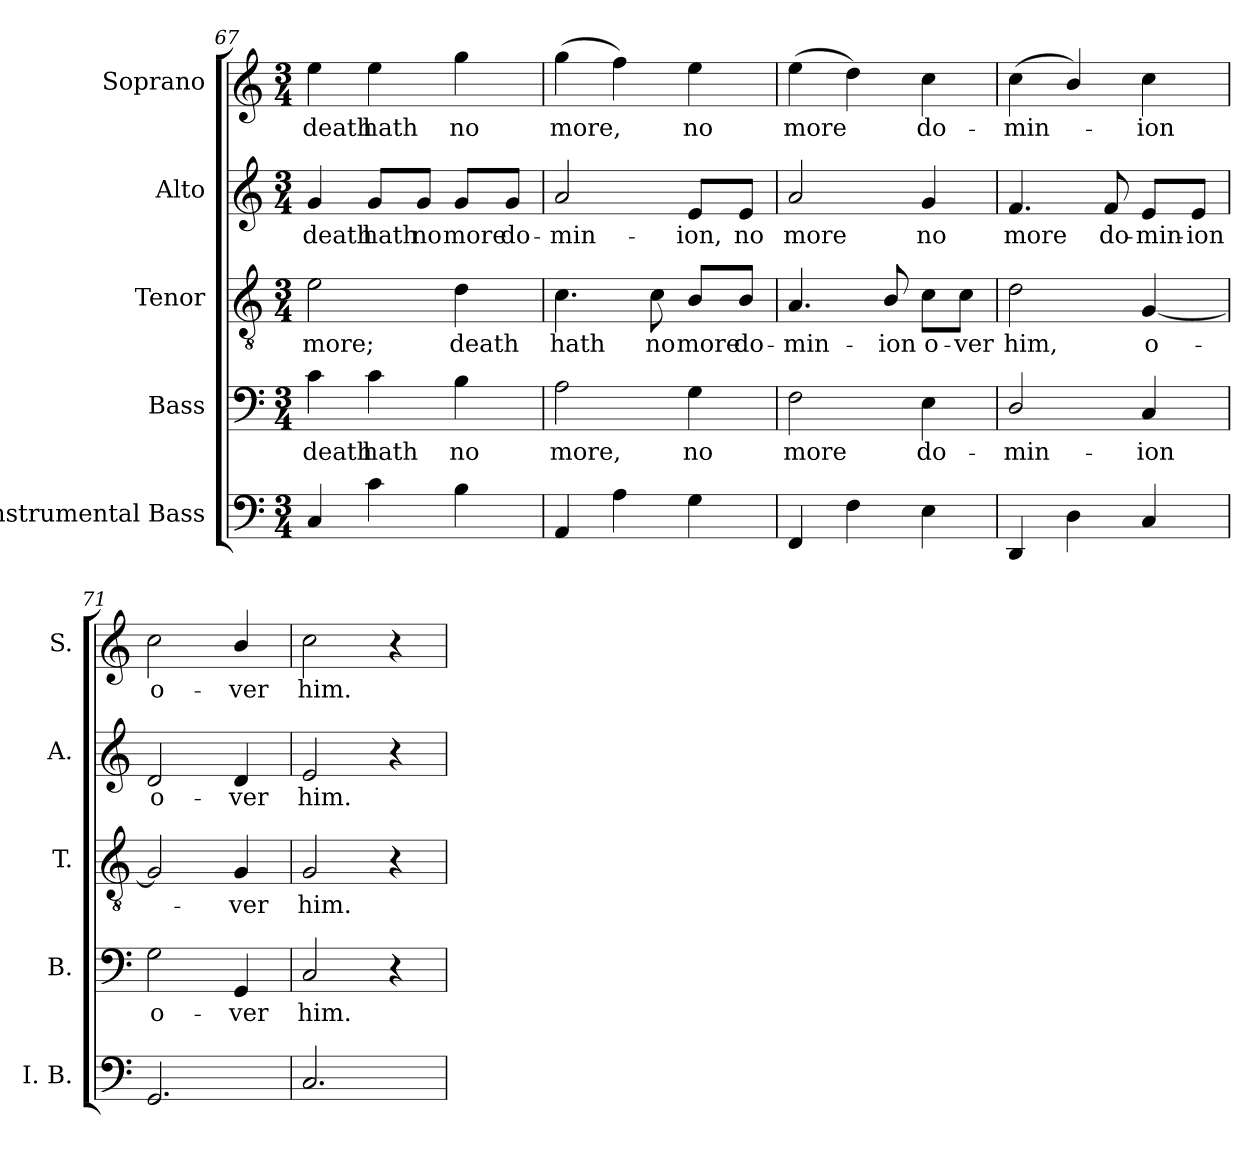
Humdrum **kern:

**kern	**kern	**text	**kern	**text	**kern	**text	**kern	**text
*part5	*part4	*part4	*part3	*part3	*part2	*part2	*part1	*part1
*staff5	*staff4	*staff4	*staff3	*staff3	*staff2	*staff2	*staff1	*staff1
*I"Instrumental Bass	*I"Bass	*	*I"Tenor	*	*I"Alto	*	*I"Soprano	*
*I'I. B.	*I'B.	*	*I'T.	*	*I'A.	*	*I'S.	*
*clefF4	*clefF4	*	*clefGv2	*	*clefG2	*	*clefG2	*
*	*	*	*ITrd7c12	*	*	*	*	*
*k[]	*k[]	*	*k[]	*	*k[]	*	*k[]	*
*C:	*C:	*	*C:	*	*C:	*	*C:	*
*M3/4	*M3/4	*	*M3/4	*	*M3/4	*	*M3/4	*
=67	=67	=67	=67	=67	=67	=67	=67	=67
!	!	!LO:LY:b:color=#000000	!	!	!	!	!	!
!	!	!	!	!LO:LY:b:color=#000000	!	!	!	!
!	!	!	!	!	!	!LO:LY:b:color=#000000	!	!
!	!	!	!	!	!	!	!	!LO:LY:b:color=#000000
4Ci/	4ci\	death	2Ei\	more;	4gi/	death	4eei\	death
!	!	!LO:LY:b:color=#000000	!	!	!	!	!	!
!	!	!	!	!	!	!LO:LY:b:color=#000000	!	!
!	!	!	!	!	!	!	!	!LO:LY:b:color=#000000
4ci\	4ci\	hath	.	.	8gi/L	hath	4eei\	hath
!	!	!	!	!	!	!LO:LY:b:color=#000000	!	!
.	.	.	.	.	8gi/J	no	.	.
!	!	!LO:LY:b:color=#000000	!	!	!	!	!	!
!	!	!	!	!LO:LY:b:color=#000000	!	!	!	!
!	!	!	!	!	!	!LO:LY:b:color=#000000	!	!
!	!	!	!	!	!	!	!	!LO:LY:b:color=#000000
4Bi\	4Bi\	no	4Di\	death	8gi/L	more	4ggi\	no
!	!	!	!	!	!	!LO:LY:b:color=#000000	!	!
.	.	.	.	.	8gi/J	do-	.	.
=68	=68	=68	=68	=68	=68	=68	=68	=68
!	!	!LO:LY:b:color=#000000	!	!	!	!	!	!
!	!	!	!	!LO:LY:b:color=#000000	!	!	!	!
!	!	!	!	!	!	!LO:LY:b:color=#000000	!	!
!	!	!	!	!	!	!	!	!LO:LY:b:color=#000000
4AAi/	2Ai\	more,	4.Ci\	hath	2ai/	-min-	(4ggi\	more,
4Ai\	.	.	.	.	.	.	4ffi\)	.
!	!	!	!	!LO:LY:b:color=#000000	!	!	!	!
.	.	.	8Ci\	no	.	.	.	.
!	!	!LO:LY:b:color=#000000	!	!	!	!	!	!
!	!	!	!	!LO:LY:b:color=#000000	!	!	!	!
!	!	!	!	!	!	!LO:LY:b:color=#000000	!	!
!	!	!	!	!	!	!	!	!LO:LY:b:color=#000000
4Gi\	4Gi\	no	8BBi/L	more	8ei/L	-ion,	4eei\	no
!	!	!	!	!LO:LY:b:color=#000000	!	!	!	!
!	!	!	!	!	!	!LO:LY:b:color=#000000	!	!
.	.	.	8BBi/J	do-	8ei/J	no	.	.
=69	=69	=69	=69	=69	=69	=69	=69	=69
!	!	!LO:LY:b:color=#000000	!	!	!	!	!	!
!	!	!	!	!LO:LY:b:color=#000000	!	!	!	!
!	!	!	!	!	!	!LO:LY:b:color=#000000	!	!
!	!	!	!	!	!	!	!	!LO:LY:b:color=#000000
4FFi/	2Fi\	more	4.AAi/	-min-	2ai/	more	(4eei\	more
4Fi\	.	.	.	.	.	.	4ddi\)	.
!	!	!	!	!LO:LY:b:color=#000000	!	!	!	!
.	.	.	8BBi/	-ion	.	.	.	.
!	!	!LO:LY:b:color=#000000	!	!	!	!	!	!
!	!	!	!	!LO:LY:b:color=#000000	!	!	!	!
!	!	!	!	!	!	!LO:LY:b:color=#000000	!	!
!	!	!	!	!	!	!	!	!LO:LY:b:color=#000000
4Ei\	4Ei\	do-	8Ci\L	o-	4gi/	no	4cci\	do-
!	!	!	!	!LO:LY:b:color=#000000	!	!	!	!
.	.	.	8Ci\J	-ver	.	.	.	.
=70	=70	=70	=70	=70	=70	=70	=70	=70
!	!	!LO:LY:b:color=#000000	!	!	!	!	!	!
!	!	!	!	!LO:LY:b:color=#000000	!	!	!	!
!	!	!	!	!	!	!LO:LY:b:color=#000000	!	!
!	!	!	!	!	!	!	!	!LO:LY:b:color=#000000
4DDi/	2Di/	-min-	2Di\	him,	4.fi/	more	(4cci\	-min-
4Di\	.	.	.	.	.	.	4bi/)	.
!	!	!	!	!	!	!LO:LY:b:color=#000000	!	!
.	.	.	.	.	8fi/	do-	.	.
!	!	!LO:LY:b:color=#000000	!	!	!	!	!	!
!	!	!	!	!LO:LY:b:color=#000000	!	!	!	!
!	!	!	!	!	!	!LO:LY:b:color=#000000	!	!
!	!	!	!	!	!	!	!	!LO:LY:b:color=#000000
4Ci/	4Ci/	-ion	[4GGi/	o-	8ei/L	-min-	4cci\	-ion
!	!	!	!	!	!	!LO:LY:b:color=#000000	!	!
.	.	.	.	.	8ei/J	-ion	.	.
=71	=71	=71	=71	=71	=71	=71	=71	=71
!	!	!LO:LY:b:color=#000000	!	!	!	!	!	!
!	!	!	!	!	!	!LO:LY:b:color=#000000	!	!
!	!	!	!	!	!	!	!	!LO:LY:b:color=#000000
2.GGi/	2Gi\	o-	2GGi/]	.	2di/	o-	2cci\	o-
!	!	!LO:LY:b:color=#000000	!	!	!	!	!	!
!	!	!	!	!LO:LY:b:color=#000000	!	!	!	!
!	!	!	!	!	!	!LO:LY:b:color=#000000	!	!
!	!	!	!	!	!	!	!	!LO:LY:b:color=#000000
.	4GGi/	-ver	4GGi/	-ver	4di/	-ver	4bi/	-ver
=72	=72	=72	=72	=72	=72	=72	=72	=72
!	!	!LO:LY:b:color=#000000	!	!	!	!	!	!
!	!	!	!	!LO:LY:b:color=#000000	!	!	!	!
!	!	!	!	!	!	!LO:LY:b:color=#000000	!	!
!	!	!	!	!	!	!	!	!LO:LY:b:color=#000000
2.Ci/	2Ci/	him.	2GGi/	him.	2ei/	him.	2cci\	him.
.	4r	.	4r	.	4r	.	4r	.
=	=	=	=	=	=	=	=	=
*-	*-	*-	*-	*-	*-	*-	*-	*-
